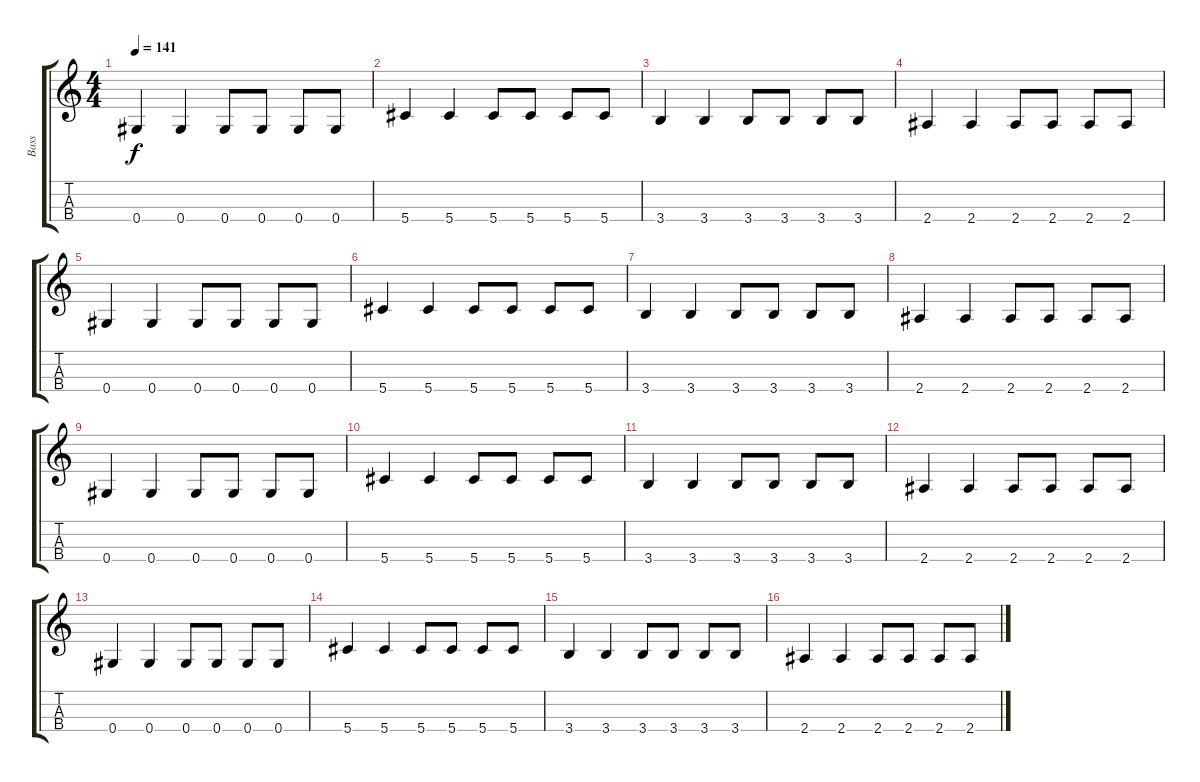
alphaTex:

\track ("Bass" "Bass") {instrument electricbasspick}
\staff {score tabs}
\tuning (Bb2 F2 Db2 Ab2) {hide}
\ts (4 4)
\tempo 141
\clef g2
\ks c
0.4.4{dy f} 0.4.4 0.4.8 0.4.8 0.4.8 0.4.8 |
5.4.4 5.4.4 5.4.8 5.4.8 5.4.8 5.4.8 |
3.4.4 3.4.4 3.4.8 3.4.8 3.4.8 3.4.8 |
2.4.4 2.4.4 2.4.8 2.4.8 2.4.8 2.4.8 |
0.4.4 0.4.4 0.4.8 0.4.8 0.4.8 0.4.8 |
5.4.4 5.4.4 5.4.8 5.4.8 5.4.8 5.4.8 |
3.4.4 3.4.4 3.4.8 3.4.8 3.4.8 3.4.8 |
2.4.4 2.4.4 2.4.8 2.4.8 2.4.8 2.4.8 |
0.4.4 0.4.4 0.4.8 0.4.8 0.4.8 0.4.8 |
5.4.4 5.4.4 5.4.8 5.4.8 5.4.8 5.4.8 |
3.4.4 3.4.4 3.4.8 3.4.8 3.4.8 3.4.8 |
2.4.4 2.4.4 2.4.8 2.4.8 2.4.8 2.4.8 |
0.4.4 0.4.4 0.4.8 0.4.8 0.4.8 0.4.8 |
5.4.4 5.4.4 5.4.8 5.4.8 5.4.8 5.4.8 |
3.4.4 3.4.4 3.4.8 3.4.8 3.4.8 3.4.8 |
2.4.4 2.4.4 2.4.8 2.4.8 2.4.8 2.4.8
